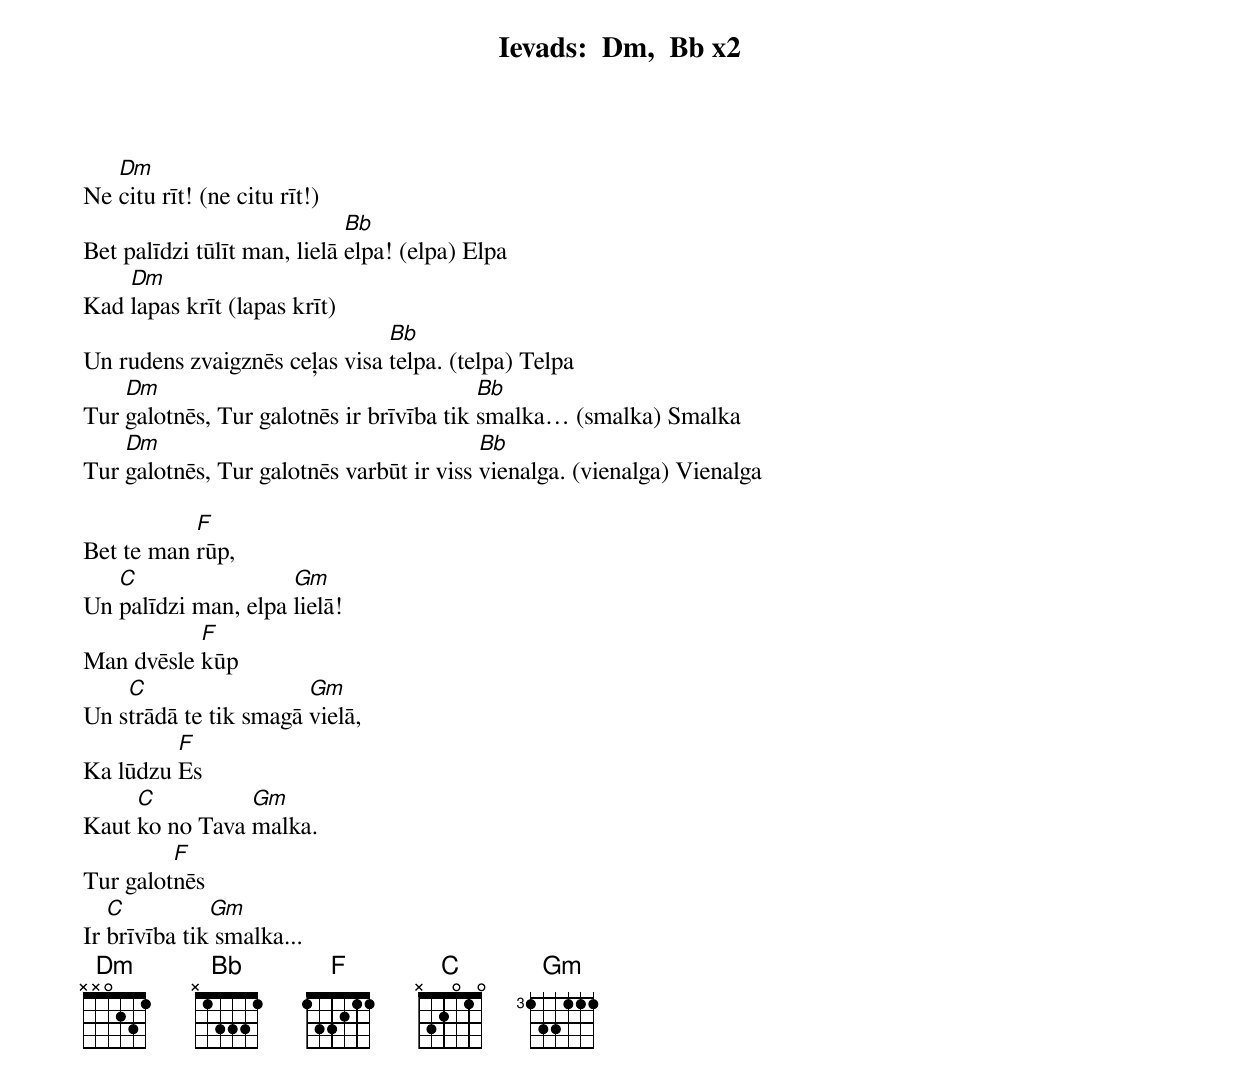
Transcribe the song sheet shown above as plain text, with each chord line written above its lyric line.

Ievads:  Dm,  Bb x2

   Dm
Ne citu rīt! (ne citu rīt!)
                             Bb
Bet palīdzi tūlīt man, lielā elpa! (elpa) Elpa
    Dm
Kad lapas krīt (lapas krīt)
                               Bb
Un rudens zvaigznēs ceļas visa telpa. (telpa) Telpa
    Dm                                    Bb
Tur galotnēs, Tur galotnēs ir brīvība tik smalka… (smalka) Smalka
    Dm                                    Bb
Tur galotnēs, Tur galotnēs varbūt ir viss vienalga. (vienalga) Vienalga

           F
Bet te man rūp,
   C                 Gm
Un palīdzi man, elpa lielā!
           F
Man dvēsle kūp
    C                  Gm
Un strādā te tik smagā vielā,
         F
Ka lūdzu Es
     C          Gm
Kaut ko no Tava malka.
         F
Tur galotnēs
   C          Gm
Ir brīvība tik smalka...
